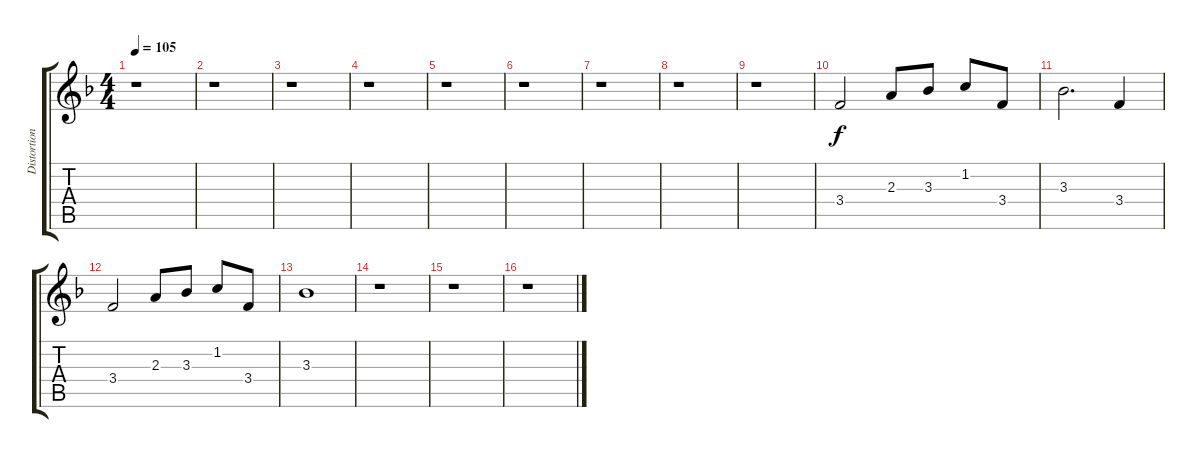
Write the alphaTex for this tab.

\track ("Distortion Guitar" "Distortion") {instrument distortionguitar}
\staff {score tabs}
\tuning (E4 B3 G3 D3 A2 E2) {hide}
\ts (4 4)
\tempo 105
\clef g2
\ks f
r.1{dy f} |
r.1 |
r.1 |
r.1 |
r.1 |
r.1 |
r.1 |
r.1 |
r.1 |
3.4.2 2.3.8 3.3.8 1.2.8 3.4.8 |
3.3.2{d} 3.4.4 |
3.4.2 2.3.8 3.3.8 1.2.8 3.4.8 |
3.3.1 |
r.1 |
r.1 |
r.1
